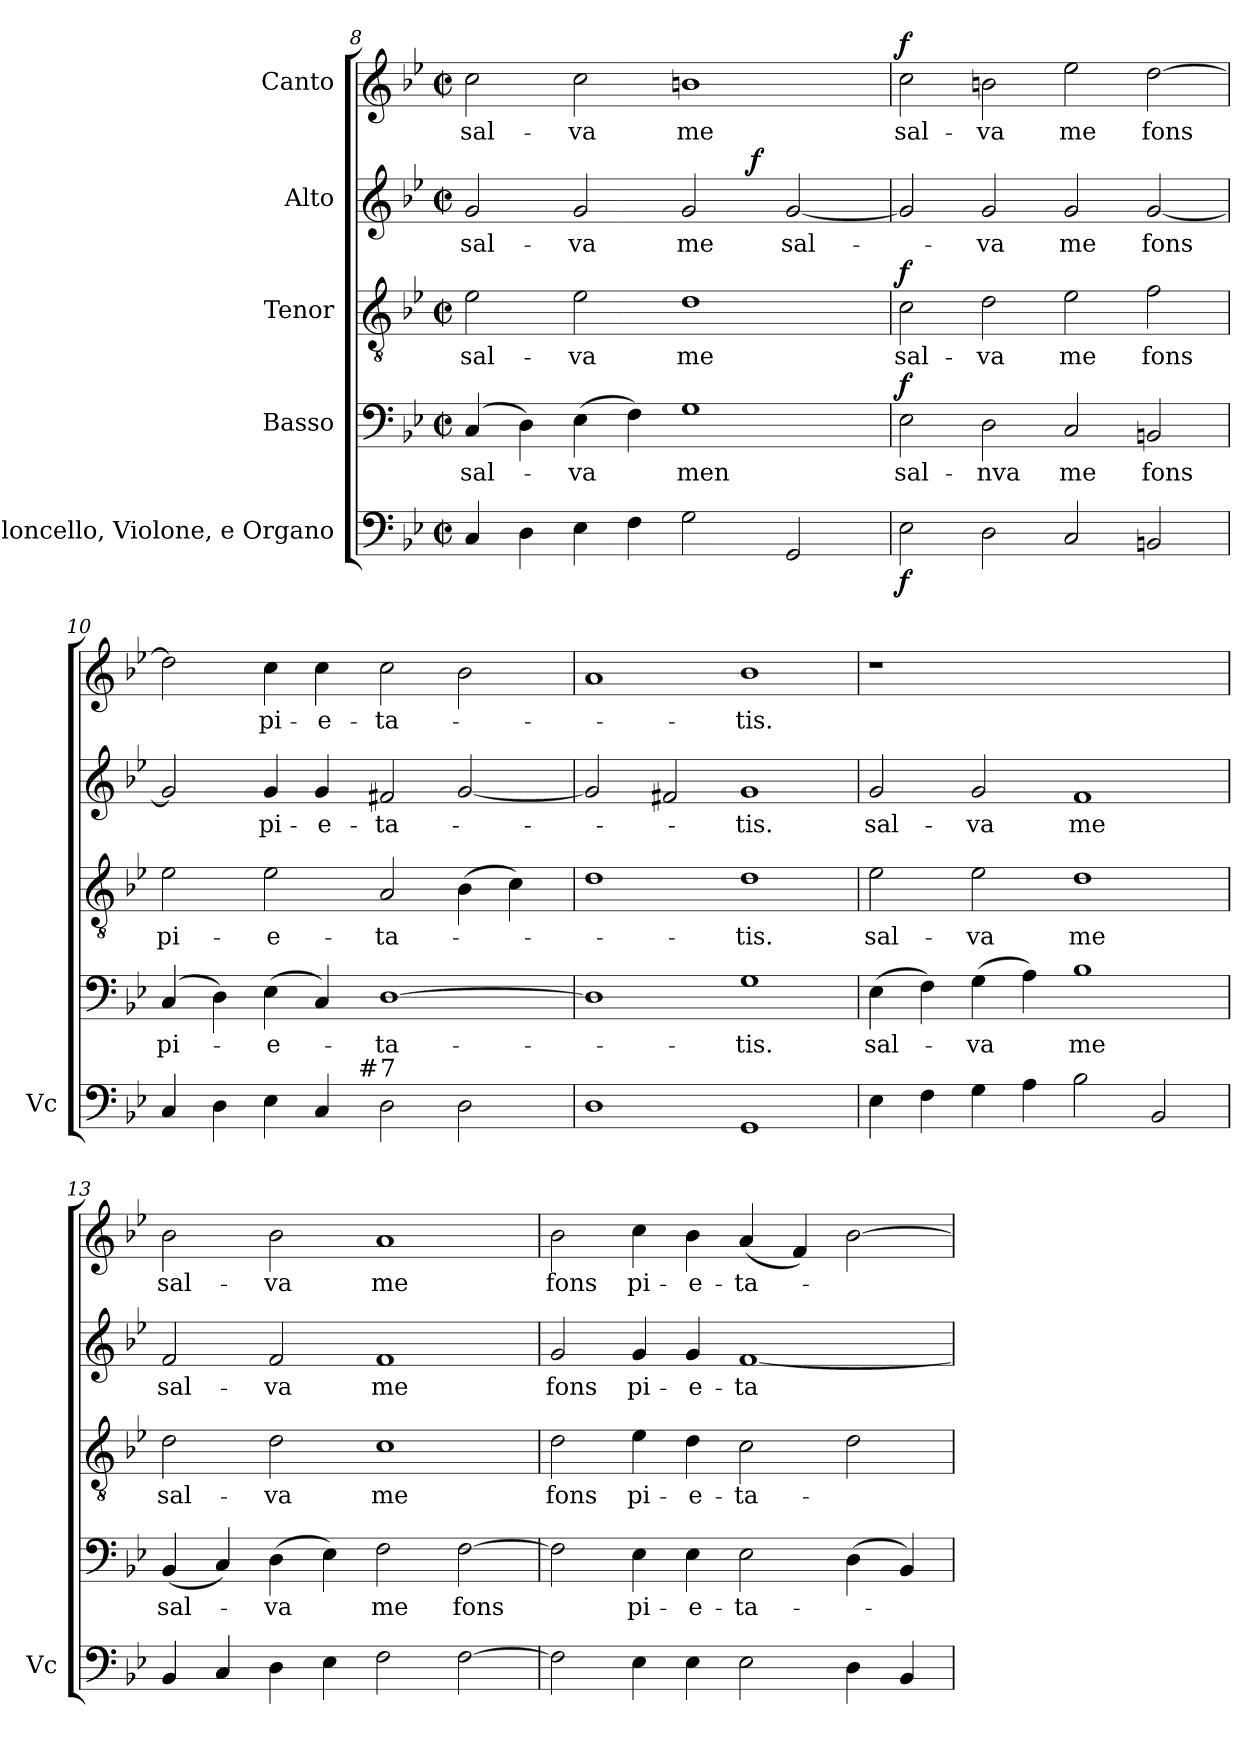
**kern	**dynam	**kern	**text	**dynam	**kern	**text	**dynam	**kern	**text	**dynam	**kern	**text	**dynam
*part5	*part5	*part4	*part4	*part4	*part3	*part3	*part3	*part2	*part2	*part2	*part1	*part1	*part1
*staff5	*staff5	*staff4	*staff4	*staff4	*staff3	*staff3	*staff3	*staff2	*staff2	*staff2	*staff1	*staff1	*staff1
*I"Violoncello, Violone, e Organo	*	*I"Basso	*	*	*I"Tenor	*	*	*I"Alto	*	*	*I"Canto	*	*
*I'Vc	*	*	*	*	*	*	*	*	*	*	*	*	*
!!LO:PB:g=z
*clefF4	*	*clefF4	*	*	*clefGv2	*	*	*clefG2	*	*	*clefG2	*	*
*k[b-e-]	*	*k[b-e-]	*	*	*k[b-e-]	*	*	*k[b-e-]	*	*	*k[b-e-]	*	*
*B-:	*	*B-:	*	*	*B-:	*	*	*B-:	*	*	*B-:	*	*
*M2/2	*	*M2/2	*	*	*M2/2	*	*	*M2/2	*	*	*M2/2	*	*
*met(c|)	*	*met(c|)	*	*	*met(c|)	*	*	*met(c|)	*	*	*met(c|)	*	*
=8	=8	=8	=8	=8	=8	=8	=8	=8	=8	=8	=8	=8	=8
!	!	!	!LO:LY:b	!	!	!LO:LY:b	!	!	!LO:LY:b	!	!	!LO:LY:b	!
*	*	*	*	*	*	*	*	*^	*	*	*	*	*
4C</	.	(4C/	sal-	.	2e-\	sal-	.	2g/	1ryy	sal-	.	2cc\	sal-	.
4D\	.	4D\)	.	.	.	.	.	.	.	.	.	.	.	.
!	!	!	!LO:LY:b	!	!	!LO:LY:b	!	!	!	!LO:LY:b	!	!	!LO:LY:b	!
4E-\	.	(>4E-\	-va	.	2e-\	-va	.	2g/	.	-va	.	2cc\	-va	.
4F\	.	4F\)	.	.	.	.	.	.	.	.	.	.	.	.
!	!	!	!LO:LY:b:rj	!	!	!LO:LY:b	!	!	!	!LO:LY:b	!	!	!LO:LY:b	!
2G>\	.	1G	men	.	1d	me	.	2g/	4.ryy	me	.	1bn	me	.
!	!	!	!	!	!	!	!	!	!	!	!LO:DY:a	!	!	!
.	.	.	.	.	.	.	.	.	2ryy	.	f	.	.	.
!	!	!	!	!	!	!	!	!	!	!LO:LY:b	!	!	!	!
2GG/	.	.	.	.	.	.	.	[<2g/	.	sal-	.	.	.	.
.	.	.	.	.	.	.	.	.	8ryy	.	.	.	.	.
=9	=9	=9	=9	=9	=9	=9	=9	=9	=9	=9	=9	=9	=9	=9
!	!LO:DY:b	!	!LO:LY:b	!LO:DY:a	!	!LO:LY:b	!LO:DY:a	!	!	!	!	!	!LO:LY:b	!LO:DY:a
*	*	*	*	*	*	*	*	*v	*v	*	*	*	*	*
2E->\	f	2E-\	sal-	f	2c\	sal-	f	2g/]	.	.	2cc\	sal-	f
!	!	!	!LO:LY:b:rj	!	!	!LO:LY:b	!	!	!LO:LY:b	!	!	!LO:LY:b	!
2D>\	.	2D>\	-nva	.	2d\	-va	.	2g/	-va	.	2bn\	-va	.
!	!	!	!LO:LY:b	!	!	!LO:LY:b	!	!	!LO:LY:b	!	!	!LO:LY:b	!
2C</	.	2C/	me	.	2e-\	me	.	2g/	me	.	2ee-\	me	.
!	!	!	!LO:LY:b	!	!	!LO:LY:b	!	!	!LO:LY:b	!	!	!LO:LY:b	!
2BBn</	.	2BBn/	fons	.	2f\	fons	.	[<2g/	fons	.	[>2dd\	fons	.
=10	=10	=10	=10	=10	=10	=10	=10	=10	=10	=10	=10	=10	=10
!	!	!	!LO:LY:b	!	!	!LO:LY:b	!	!	!	!	!	!	!
*^	*	*	*	*	*	*	*	*	*	*	*	*	*
4C/	2...ryy	.	(4C/	pi-	.	2e-\	pi-	.	2g/]	.	.	2dd\]	.	.
4D\	.	.	4D\)	.	.	.	.	.	.	.	.	.	.	.
!	!	!	!	!LO:LY:b	!	!	!LO:LY:b	!	!	!LO:LY:b	!	!	!LO:LY:b	!
4E->\	.	.	(>4E-\	-e-	.	2e-\	-e-	.	4g/	pi-	.	4cc\	pi-	.
!	!	!	!	!	!	!	!	!	!	!LO:LY:b	!	!	!LO:LY:b	!
4C/	.	.	4C/)	.	.	.	.	.	4g/	-e-	.	4cc\	-e-	.
!	!LO:TX:a:t=#	!	!	!	!	!	!	!	!	!	!	!	!	!
.	1ryy	.	.	.	.	.	.	.	.	.	.	.	.	.
!LO:TX:a:t=7	!	!	!	!	!	!	!	!	!	!	!	!	!	!
!	!	!	!	!LO:LY:b	!	!	!LO:LY:b	!	!	!LO:LY:b	!	!	!LO:LY:b	!
2D>\	.	.	[>1D	-ta-	.	2A/	-ta-	.	2f#X/	-ta-	.	2cc\	-ta-	.
2D>\	.	.	.	.	.	(>4B-\	.	.	[<2g/	.	.	2b-\	.	.
.	.	.	.	.	.	4c\)	.	.	.	.	.	.	.	.
.	16ryy	.	.	.	.	.	.	.	.	.	.	.	.	.
=11	=11	=11	=11	=11	=11	=11	=11	=11	=11	=11	=11	=11	=11	=11
!LO:TX:a:t=4#3	!	!	!	!	!	!	!	!	!	!	!	!	!	!
*v	*v	*	*	*	*	*	*	*	*	*	*	*	*	*
1D	.	1D]	.	.	1d	.	.	2g/]	.	.	1a	.	.
.	.	.	.	.	.	.	.	2f#X/	.	.	.	.	.
!	!	!	!LO:LY:b	!	!	!LO:LY:b	!	!	!LO:LY:b	!	!	!LO:LY:b	!
1GG	.	1G	-tis.	.	1d	-tis.	.	1g	-tis.	.	1b-	-tis.	.
!!LO:LB:g=z
=12	=12	=12	=12	=12	=12	=12	=12	=12	=12	=12	=12	=12	=12
!	!	!	!LO:LY:b	!	!	!LO:LY:b	!	!	!LO:LY:b	!	!LO:N:vis=1	!	!
4E->\	.	(>4E-\	sal-	.	2e-\	sal-	.	2g/	sal-	.	1r	.	.
4F\	.	4F\)	.	.	.	.	.	.	.	.	.	.	.
!	!	!	!LO:LY:b	!	!	!LO:LY:b	!	!	!LO:LY:b	!	!	!	!
4G\	.	(>4G\	-va	.	2e-\	-va	.	2g/	-va	.	.	.	.
4A\	.	4A\)	.	.	.	.	.	.	.	.	.	.	.
!	!	!	!LO:LY:b	!	!	!LO:LY:b	!	!	!LO:LY:b	!	!	!	!
2B->\	.	1B-	me	.	1d	me	.	1f	me	.	1ryy	.	.
2BB-/	.	.	.	.	.	.	.	.	.	.	.	.	.
=13	=13	=13	=13	=13	=13	=13	=13	=13	=13	=13	=13	=13	=13
!	!	!	!LO:LY:b	!	!	!LO:LY:b	!	!	!LO:LY:b	!	!	!LO:LY:b	!
4BB-/	.	(<4BB-/	sal-	.	2d\	sal-	.	2f/	sal-	.	2b-\	sal-	.
4C/	.	4C/)	.	.	.	.	.	.	.	.	.	.	.
!	!	!	!LO:LY:b	!	!	!LO:LY:b	!	!	!LO:LY:b	!	!	!LO:LY:b	!
4D\	.	(>4D\	-va	.	2d\	-va	.	2f/	-va	.	2b-\	-va	.
4E-\	.	4E-\)	.	.	.	.	.	.	.	.	.	.	.
!	!	!	!LO:LY:b	!	!	!LO:LY:b	!	!	!LO:LY:b	!	!	!LO:LY:b	!
2F>\	.	2F\	me	.	1c	me	.	1f	me	.	1a	me	.
!	!	!	!LO:LY:b	!	!	!	!	!	!	!	!	!	!
[>2F\	.	[>2F\	fons	.	.	.	.	.	.	.	.	.	.
=14	=14	=14	=14	=14	=14	=14	=14	=14	=14	=14	=14	=14	=14
!	!	!	!	!	!	!LO:LY:b	!	!	!LO:LY:b	!	!	!LO:LY:b	!
2F>\]	.	2F\]	.	.	2d\	fons	.	2g/	fons	.	2b-\	fons	.
!	!	!	!LO:LY:b	!	!	!LO:LY:b	!	!	!LO:LY:b	!	!	!LO:LY:b	!
4E->\	.	4E-\	pi-	.	4e-\	pi-	.	4g/	pi-	.	4cc\	pi-	.
!	!	!	!LO:LY:b	!	!	!LO:LY:b	!	!	!LO:LY:b	!	!	!LO:LY:b	!
4E->\	.	4E-\	-e-	.	4d\	-e-	.	4g/	-e-	.	4b-\	-e-	.
!	!	!	!LO:LY:b	!	!	!LO:LY:b	!	!	!LO:LY:b	!	!	!LO:LY:b	!
2E->\	.	2E-\	-ta-	.	2c\	-ta-	.	[<1f	-ta-	.	(<4a/	-ta-	.
.	.	.	.	.	.	.	.	.	.	.	4f/)	.	.
4D>\	.	(>4D>\	.	.	2d\	.	.	.	.	.	[>2b-\	.	.
4BB-/	.	4BB-/)	.	.	.	.	.	.	.	.	.	.	.
=	=	=	=	=	=	=	=	=	=	=	=	=	=
*-	*-	*-	*-	*-	*-	*-	*-	*-	*-	*-	*-	*-	*-
